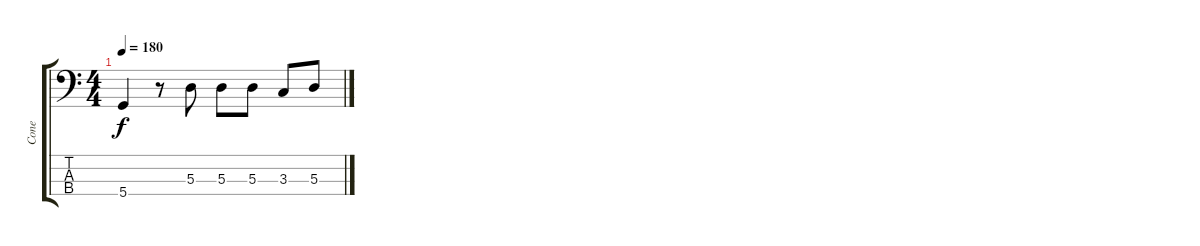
\track ("Cone" "Cone") {instrument electricbassfinger}
\staff {score tabs}
\tuning (G2 D2 A1 D1) {hide}
\ts (4 4)
\tempo 180
\clef f4
\ks c
5.4.4{dy f} r.8 5.3.8 5.3.8 5.3.8 3.3.8 5.3.8
